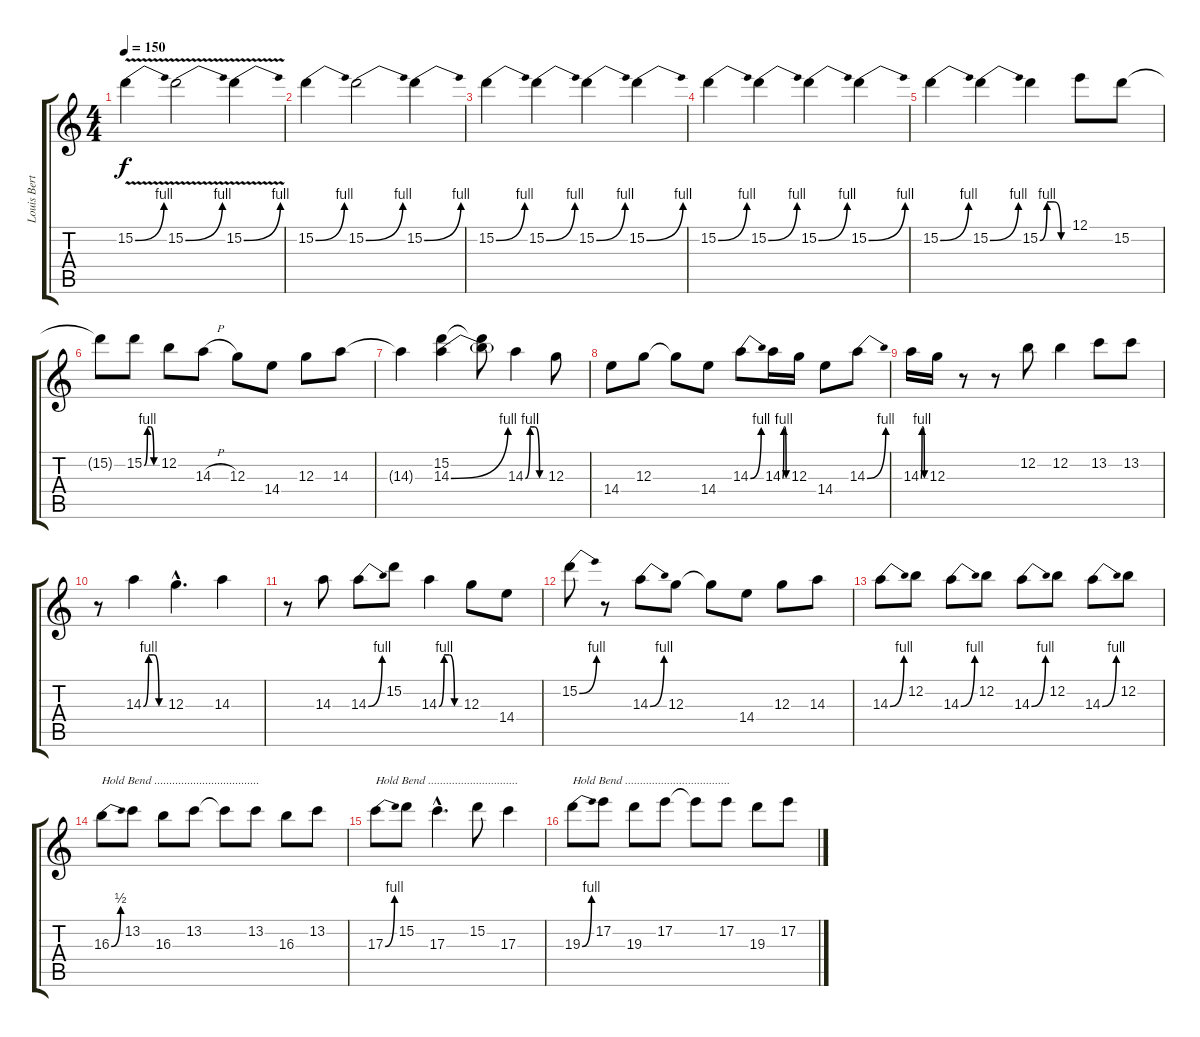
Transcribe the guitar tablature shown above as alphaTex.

\track ("Louis Bertignac" "Louis Bert") {instrument overdrivenguitar}
\staff {score tabs}
\tuning (E4 B3 G3 D3 A2 E2) {hide}
\ts (4 4)
\tempo 150
\clef g2
\ks c
15.2{be (bend 0 0 60 4) v}.4{dy f} 15.2{be (bend 0 0 60 4) v}.2 15.2{be (bend 0 0 60 4) v}.4 |
15.2{be (bend 0 0 60 4)}.4 15.2{be (bend 0 0 60 4)}.2 15.2{be (bend 0 0 60 4)}.4 |
15.2{be (bend 0 0 60 4)}.4 15.2{be (bend 0 0 60 4)}.4 15.2{be (bend 0 0 60 4)}.4 15.2{be (bend 0 0 60 4)}.4 |
15.2{be (bend 0 0 60 4)}.4 15.2{be (bend 0 0 60 4)}.4 15.2{be (bend 0 0 60 4)}.4 15.2{be (bend 0 0 60 4)}.4 |
15.2{be (bend 0 0 60 4)}.4 15.2{be (bend 0 0 60 4)}.4 15.2{be (custom 0 0 15 4 30 4 45 0 60 0)}.4 12.1.8 15.2.8 |
15.2{t}.8 15.2{be (custom 0 0 15 4 30 4 45 0 60 0)}.8 12.2.8 14.3{h}.8 12.3.8 14.4.8 12.3.8 14.3.8 |
14.3{t}.4 (15.2 14.3{be (bend 0 0 60 4)}).4 (15.2{t} 14.3{t}).8 14.3{be (custom 0 0 15 4 30 4 45 0 60 0)}.4 12.3.8 |
14.4.8 12.3.8 12.3{t}.8 14.4.8 14.3{be (bend 0 0 60 4)}.8 14.3{be (custom 0 0 15 4 30 4 45 0 60 0)}.16 12.3.16 14.4.8 14.3{be (bend 0 0 60 4)}.8 |
14.3{be (custom 0 0 15 4 30 4 45 0 60 0)}.16 12.3.16 r.8 r.8 12.2.8 12.2.4 13.2.8 13.2.8 |
r.8 14.3{be (custom 0 0 15 4 30 4 45 0 60 0)}.4 12.3{hac}.4{d} 14.3.4 |
r.8 14.3.8 14.3{be (bend 0 0 60 4)}.8 15.2.8 14.3{be (custom 0 0 15 4 30 4 45 0 60 0)}.4 12.3.8 14.4.8 |
15.2{be (bend 0 0 60 4)}.8 r.8 14.3{be (bend 0 0 60 4)}.8 12.3.8 12.3{t}.8 14.4.8 12.3.8 14.3.8 |
14.3{be (bend 0 0 60 4)}.8 12.2.8 14.3{be (bend 0 0 60 4)}.8 12.2.8 14.3{be (bend 0 0 60 4)}.8 12.2.8 14.3{be (bend 0 0 60 4)}.8 12.2.8 |
16.3{be (bend 0 0 60 2)}.8{txt "Hold Bend ..................................."} 13.2.8 16.3.8 13.2.8 13.2{t}.8 13.2.8 16.3.8 13.2.8 |
17.3{be (bend 0 0 60 4)}.8{txt "Hold Bend .............................."} 15.2.8 17.3{hac}.4{d} 15.2.8 17.3.4 |
19.3{be (bend 0 0 60 4)}.8{txt "Hold Bend ..................................."} 17.2.8 19.3.8 17.2.8 17.2{t}.8 17.2.8 19.3.8 17.2.8
